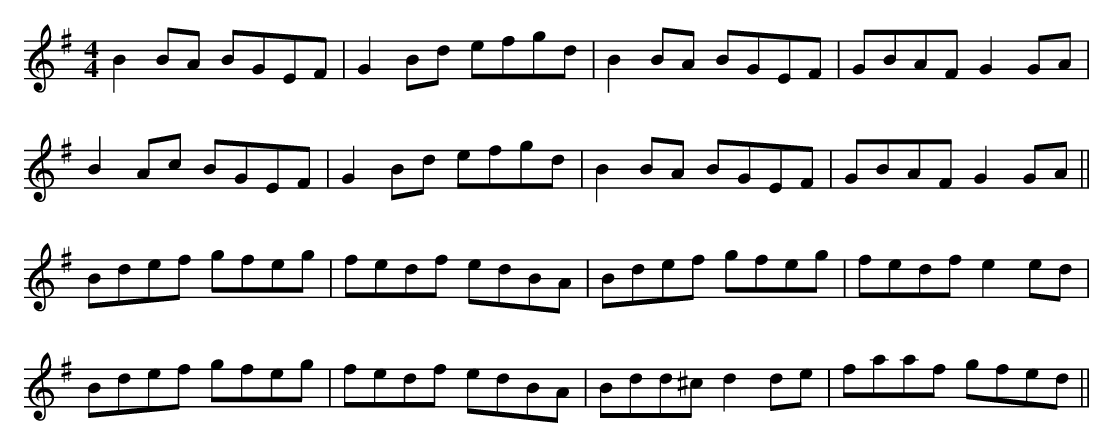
X:1
M:4/4
K:G
B2BA BGEF|G2Bd efgd|B2BA BGEF|GBAF G2GA|
B2Ac BGEF|G2Bd efgd|B2BA BGEF|GBAF G2GA||
Bdef gfeg|fedf edBA|Bdef gfeg|fedf e2ed|
Bdef gfeg|fedf edBA|Bdd^c d2de|faaf gfed||
